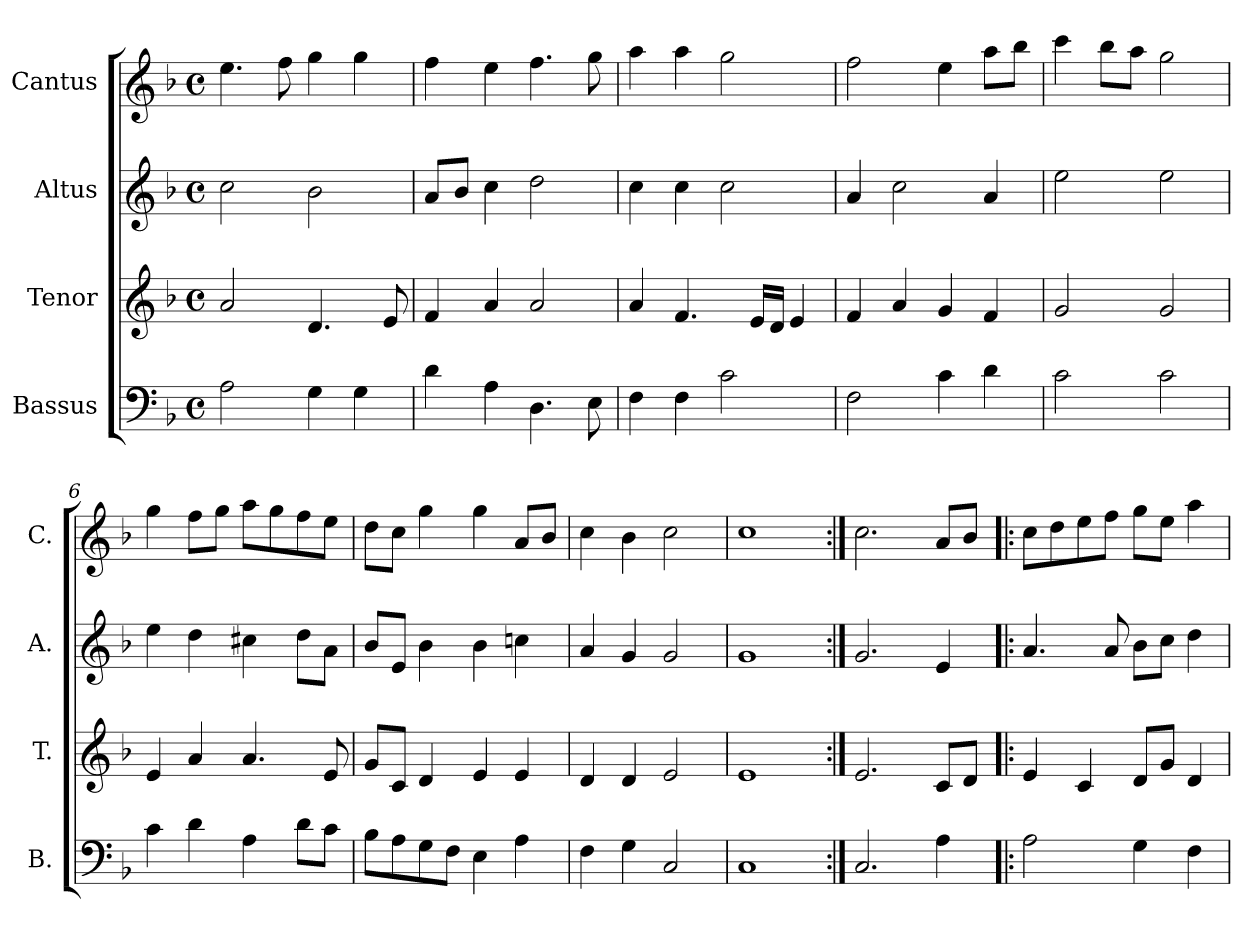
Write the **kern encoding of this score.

**kern	**kern	**kern	**kern
*part4	*part3	*part2	*part1
*staff4	*staff3	*staff2	*staff1
*I"Bassus	*I"Tenor	*I"Altus	*I"Cantus
*I'B.	*I'T.	*I'A.	*I'C.
*clefF4	*clefG2	*clefG2	*clefG2
*k[b-]	*k[b-]	*k[b-]	*k[b-]
*F:	*F:	*F:	*F:
*M4/4	*M4/4	*M4/4	*M4/4
*met(c)	*met(c)	*met(c)	*met(c)
=1	=1	=1	=1
2A\	2a/	2cc\	4.ee\
.	.	.	8ff\
4G\	4.d/	2b-\	4gg\
4G\	.	.	4gg\
.	8e/	.	.
=2	=2	=2	=2
4d\	4f/	8a/L	4ff\
.	.	8b-/J	.
4A\	4a/	4cc\	4ee\
4.D\	2a/	2dd\	4.ff\
8E\	.	.	8gg\
=3	=3	=3	=3
4F\	4a/	4cc\	4aa\
4F\	4.f/	4cc\	4aa\
2c\	.	2cc\	2gg\
.	16e/LL	.	.
.	16d/JJ	.	.
.	4e/	.	.
=4	=4	=4	=4
2F\	4f/	4a/	2ff\
.	4a/	2cc\	.
4c\	4g/	.	4ee\
4d\	4f/	4a/	8aa\L
.	.	.	8bb-\J
=5	=5	=5	=5
2c\	2g/	2ee\	4ccc\
.	.	.	8bb-\L
.	.	.	8aa\J
2c\	2g/	2ee\	2gg\
=6	=6	=6	=6
4c\	4e/	4ee\	4gg\
4d\	4a/	4dd\	8ff\L
.	.	.	8gg\J
4A\	4.a/	4cc#X\	8aa\L
.	.	.	8gg\
8d\L	.	8dd\L	8ff\
8c\J	8e/	8a\J	8ee\J
=7	=7	=7	=7
8B-\L	8g/L	8b-/L	8dd\L
8A\	8c/J	8e/J	8cc\J
8G\	4d/	4b-\	4gg\
8F\J	.	.	.
4E\	4e/	4b-\	4gg\
4A\	4e/	4ccn\	8a/L
.	.	.	8b-/J
=8	=8	=8	=8
4F\	4d/	4a/	4cc\
4G\	4d/	4g/	4b-\
2C/	2e/	2g/	2cc\
=9	=9	=9	=9
1C	1e	1g	1cc
=10:|!	=10:|!	=10:|!	=10:|!
2.C/	2.e/	2.g/	2.cc\
4A\	8c/L	4e/	8a/L
.	8d/J	.	8b-/J
=11!|:	=11!|:	=11!|:	=11!|:
2A\	4e/	4.a/	8cc\L
.	.	.	8dd\
.	4c/	.	8ee\
.	.	8a/	8ff\J
4G\	8d/L	8b-\L	8gg\L
.	8g/J	8cc\J	8ee\J
4F\	4d/	4dd\	4aa\
=	=	=	=
*-	*-	*-	*-
